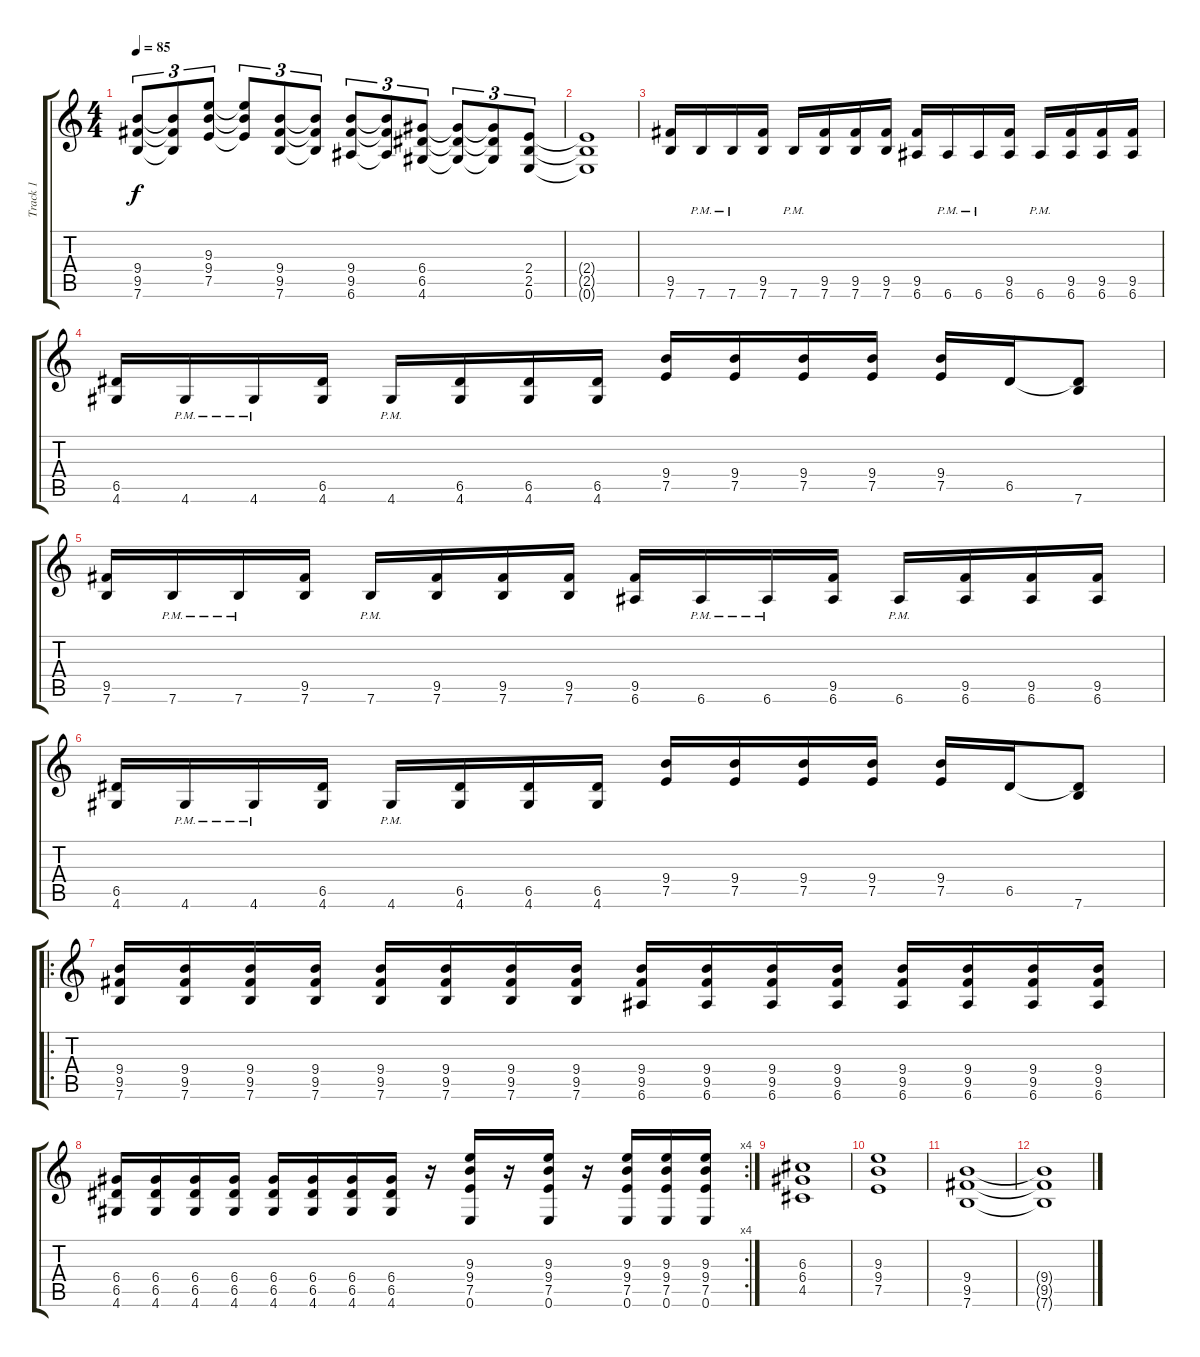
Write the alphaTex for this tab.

\track ("Track 1" "Track 1") {instrument distortionguitar}
\staff {score tabs}
\tuning (E4 B3 G3 D3 A2 E2) {hide}
\ts (4 4)
\tempo 85
\clef g2
\ks c
(9.4 9.5 7.6).8{tu (3 2) dy f} (9.4{t} 9.5{t} 7.6{t}).8{tu (3 2)} (9.3 9.4 7.5).8{tu (3 2)} (9.3{t} 9.4{t} 7.5{t}).8{tu (3 2)} (9.4 9.5 7.6).8{tu (3 2)} (9.4{t} 9.5{t} 7.6{t}).8{tu (3 2)} (9.4 9.5 6.6).8{tu (3 2)} (9.4{t} 9.5{t} 6.6{t}).8{tu (3 2)} (6.4 6.5 4.6).8{tu (3 2)} (6.4{t} 6.5{t} 4.6{t}).8{tu (3 2)} (6.4{t} 6.5{t} 4.6{t}).8{tu (3 2)} (2.4 2.5 0.6).8{tu (3 2)} |
(2.4{t} 2.5{t} 0.6{t}).1 |
(9.5 7.6).16 7.6{pm}.16 7.6{pm}.16 (9.5 7.6).16 7.6{pm}.16 (9.5 7.6).16 (9.5 7.6).16 (9.5 7.6).16 (9.5 6.6).16 6.6{pm}.16 6.6{pm}.16 (9.5 6.6).16 6.6{pm}.16 (9.5 6.6).16 (9.5 6.6).16 (9.5 6.6).16 |
(6.5 4.6).16 4.6{pm}.16 4.6{pm}.16 (6.5 4.6).16 4.6{pm}.16 (6.5 4.6).16 (6.5 4.6).16 (6.5 4.6).16 (9.4 7.5).16 (9.4 7.5).16 (9.4 7.5).16 (9.4 7.5).16 (9.4 7.5).16 6.5.16 (6.5{t} 7.6).8 |
(9.5 7.6).16 7.6{pm}.16 7.6{pm}.16 (9.5 7.6).16 7.6{pm}.16 (9.5 7.6).16 (9.5 7.6).16 (9.5 7.6).16 (9.5 6.6).16 6.6{pm}.16 6.6{pm}.16 (9.5 6.6).16 6.6{pm}.16 (9.5 6.6).16 (9.5 6.6).16 (9.5 6.6).16 |
(6.5 4.6).16 4.6{pm}.16 4.6{pm}.16 (6.5 4.6).16 4.6{pm}.16 (6.5 4.6).16 (6.5 4.6).16 (6.5 4.6).16 (9.4 7.5).16 (9.4 7.5).16 (9.4 7.5).16 (9.4 7.5).16 (9.4 7.5).16 6.5.16 (6.5{t} 7.6).8 |
\ro
(9.4 9.5 7.6).16 (9.4 9.5 7.6).16 (9.4 9.5 7.6).16 (9.4 9.5 7.6).16 (9.4 9.5 7.6).16 (9.4 9.5 7.6).16 (9.4 9.5 7.6).16 (9.4 9.5 7.6).16 (9.4 9.5 6.6).16 (9.4 9.5 6.6).16 (9.4 9.5 6.6).16 (9.4 9.5 6.6).16 (9.4 9.5 6.6).16 (9.4 9.5 6.6).16 (9.4 9.5 6.6).16 (9.4 9.5 6.6).16 |
\rc 4
(6.4 6.5 4.6).16 (6.4 6.5 4.6).16 (6.4 6.5 4.6).16 (6.4 6.5 4.6).16 (6.4 6.5 4.6).16 (6.4 6.5 4.6).16 (6.4 6.5 4.6).16 (6.4 6.5 4.6).16 r.16 (9.3 9.4 7.5 0.6).16 r.16 (9.3 9.4 7.5 0.6).16 r.16 (9.3 9.4 7.5 0.6).16 (9.3 9.4 7.5 0.6).16 (9.3 9.4 7.5 0.6).16 |
(6.3 6.4 4.5).1 |
(9.3 9.4 7.5).1 |
(9.4 9.5 7.6).1{volume 0} |
(9.4{t} 9.5{t} 7.6{t}).1
